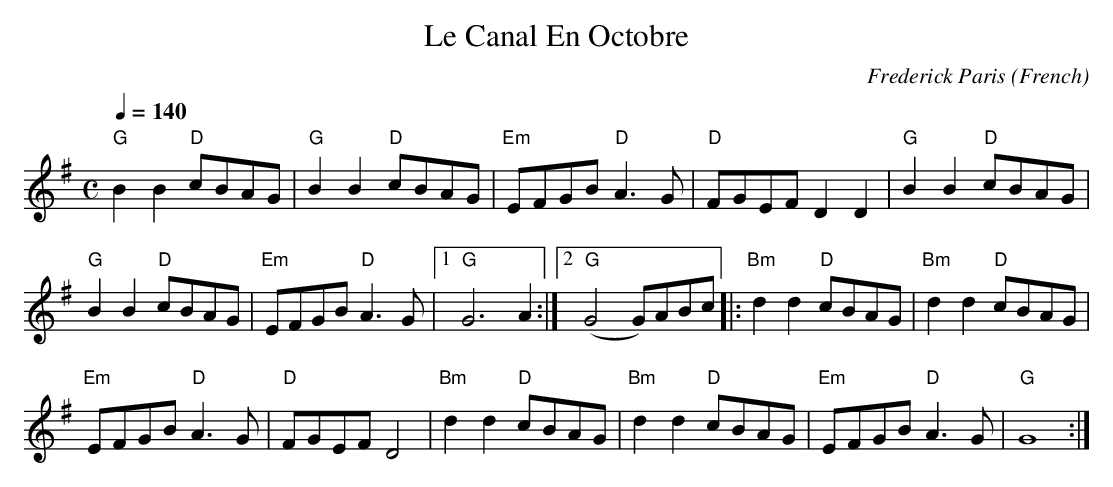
X:1
T: Canal En Octobre, Le
C: Frederick Paris
O: French
M: C
K: G
L: 1/4
Q: 140
"G" B B "D" c/B/A/G/ | "G" B B "D" c/B/A/G/ | "Em" E/F/G/B/ "D" A>G |\
"D" F/G/E/F/ D D | "G" B B "D" c/B/A/G/ |
"G" B B "D" c/B/A/G/ | "Em" E/F/G/B/ "D" A>G |\
[1 "G" G3 A :|\
[2 "G" (G2G/)A/B/c/ \
|: "Bm" d d "D" c/B/A/G/ | "Bm" d d "D" c/B/A/G/ |
"Em" E/F/G/B/ "D" A>G | "D" F/G/E/F/ D2 |\
"Bm" d d "D" c/B/A/G/ | "Bm" d d "D" c/B/A/G/ | "Em" E/F/G/B/ "D" A>G | "G" G4 :|
